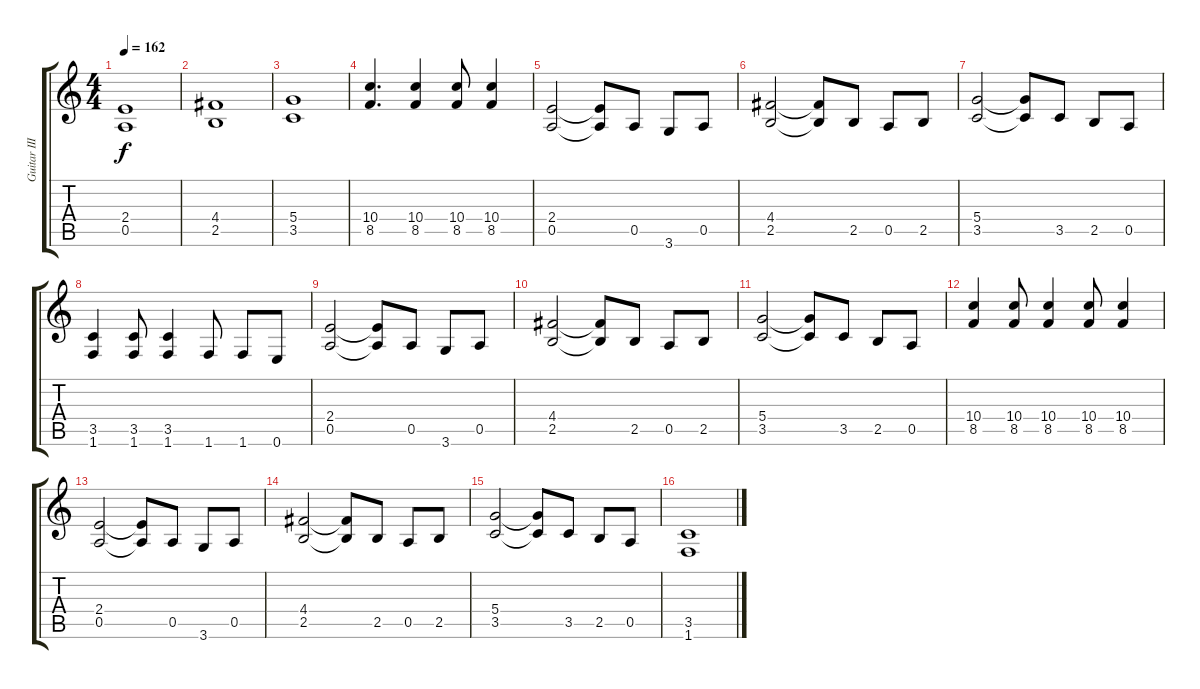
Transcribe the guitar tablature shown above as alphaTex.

\track ("Guitar III" "Guitar III") {instrument overdrivenguitar}
\staff {score tabs}
\tuning (E4 B3 G3 D3 A2 E2) {hide}
\ts (4 4)
\tempo 162
\clef g2
\ks c
(2.4 0.5).1{dy f} |
(4.4 2.5).1 |
(5.4 3.5).1 |
(10.4 8.5).4{d} (10.4 8.5).4 (10.4 8.5).8 (10.4 8.5).4 |
(2.4 0.5).2 (2.4{t} 0.5{t}).8 0.5.8 3.6.8 0.5.8 |
(4.4 2.5).2 (4.4{t} 2.5{t}).8 2.5.8 0.5.8 2.5.8 |
(5.4 3.5).2 (5.4{t} 3.5{t}).8 3.5.8 2.5.8 0.5.8 |
(3.5 1.6).4 (3.5 1.6).8 (3.5 1.6).4 1.6.8 1.6.8 0.6.8 |
(2.4 0.5).2 (2.4{t} 0.5{t}).8 0.5.8 3.6.8 0.5.8 |
(4.4 2.5).2 (4.4{t} 2.5{t}).8 2.5.8 0.5.8 2.5.8 |
(5.4 3.5).2 (5.4{t} 3.5{t}).8 3.5.8 2.5.8 0.5.8 |
(10.4 8.5).4 (10.4 8.5).8 (10.4 8.5).4 (10.4 8.5).8 (10.4 8.5).4 |
(2.4 0.5).2 (2.4{t} 0.5{t}).8 0.5.8 3.6.8 0.5.8 |
(4.4 2.5).2 (4.4{t} 2.5{t}).8 2.5.8 0.5.8 2.5.8 |
(5.4 3.5).2 (5.4{t} 3.5{t}).8 3.5.8 2.5.8 0.5.8 |
(3.5 1.6).1
